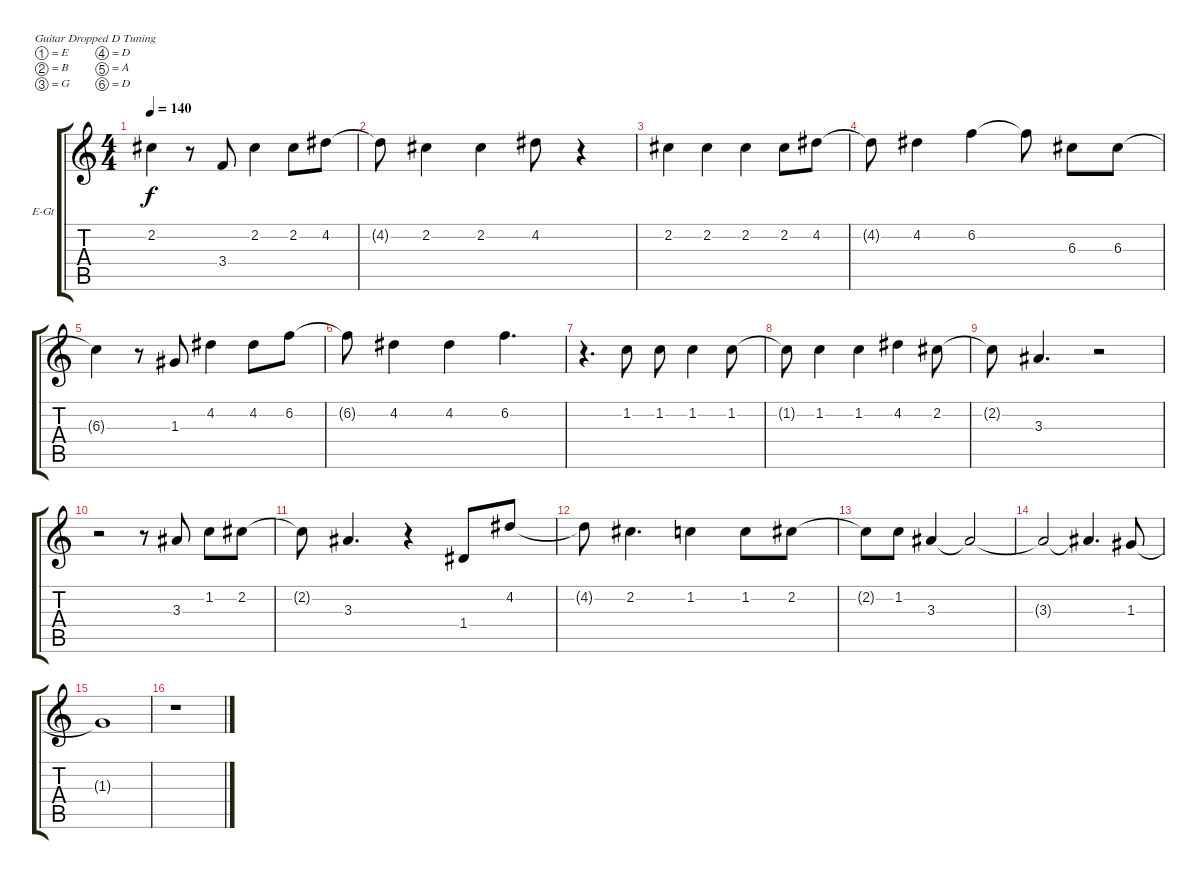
\bracketExtendMode groupsimilarinstruments
\firstSystemTrackNameOrientation horizontal
\otherSystemsTrackNameOrientation horizontal
\track ("Vocals Guitar Solo" "E-Gt") {instrument distortionguitar}
\staff {score tabs}
\tuning (E4 B3 G3 D3 A2 D2)
\ts (4 4)
\tempo 140
\clef g2
\scale
0.333333
\ks c
2.2{t}.4{dy f} r.8 3.4.8 2.2.4 2.2.8 4.2.8 |
\scale
0.333333 4.2{t}.8 2.2.4 2.2.4 4.2.8 r.4 |
\scale
0.333333 2.2.4 2.2.4 2.2.4 2.2.8 4.2.8 |
\scale
0.333333 4.2{t}.8 4.2.4 6.2.4 6.2{t}.8 6.3.8 6.3.8 |
\scale
0.333333 6.3{t}.4 r.8 1.3.8 4.2.4 4.2.8 6.2.8 |
\scale
0.333333 6.2{t}.8 4.2.4 4.2.4 6.2.4{d} |
\scale
0.333333 r.4{d} 1.2.8 1.2.8 1.2.4 1.2.8 |
\scale
0.333333 1.2{t}.8 1.2.4 1.2.4 4.2.4 2.2.8 |
\scale
0.333333 2.2{t}.8 3.3.4{d} r.2 |
\scale
0.333333 r.2 r.8 3.3.8 1.2.8 2.2.8 |
\scale
0.333333 2.2{t}.8 3.3.4{d} r.4 1.4.8 4.2.8 |
\scale
0.333333 4.2{t}.8 2.2.4{d} 1.2.4 1.2.8 2.2.8 |
\scale
0.333333 2.2{t}.8 1.2.8 3.3.4 3.3{t}.2 |
\scale
0.333333 3.3{t}.2 3.3{t}.4{d} 1.3.8 |
\scale
0.333333 1.3{t}.1 |
\scale
0.333333 r.1
